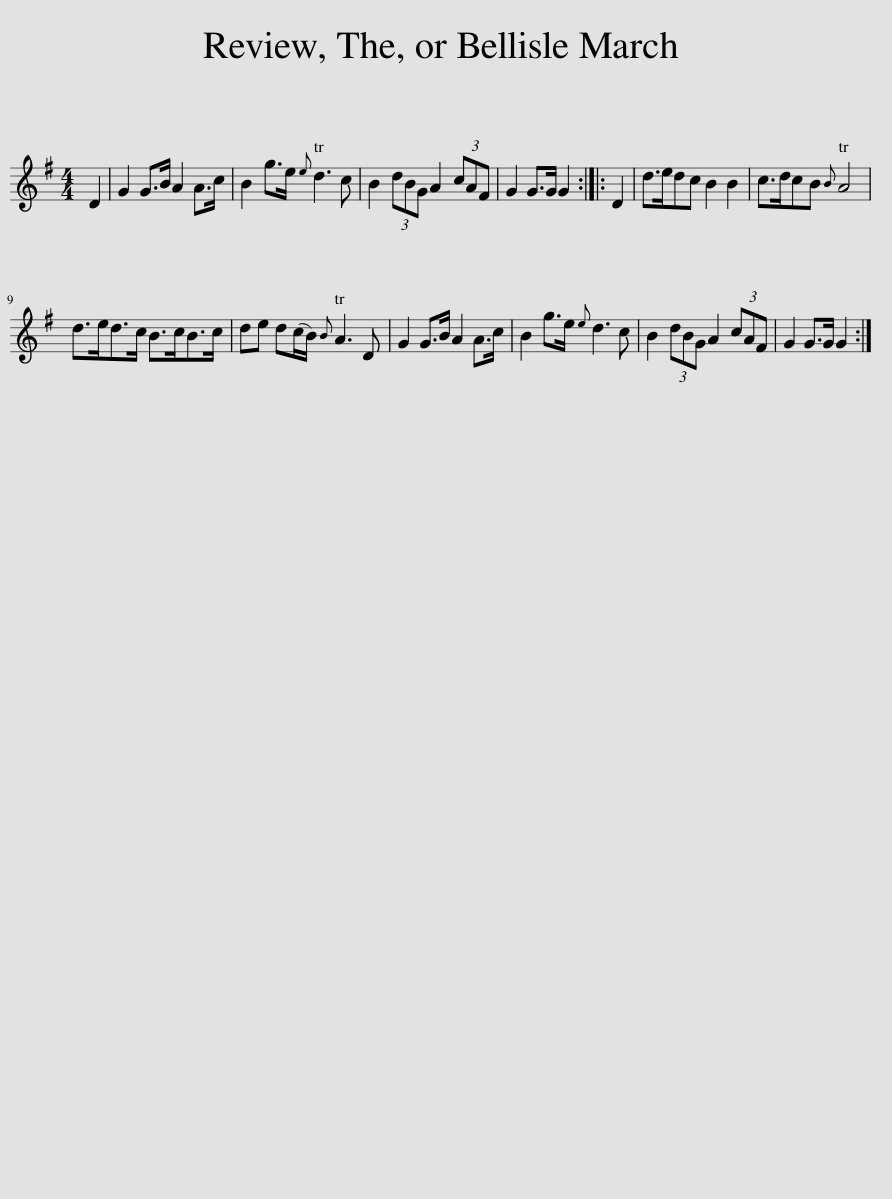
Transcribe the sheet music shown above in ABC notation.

X:1
L:1/8
M:4/4
I:linebreak $
K:G
V:1 treble
V:1
 D2 | G2 G>B A2 A>c | B2 g>e{e} d3 c | B2 (3dBG A2 (3cAF | G2 G>G G2 :: %5
 D2 | d>edc B2 B2 | c>dcB{B} A4 |$ d>ed>c B>cB>c | de d(c/B/){B} A3 D | %10
 G2 G>B A2 A>c | B2 g>e{e} d3 c | B2 (3dBG A2 (3cAF | G2 G>G G2 :| %14
